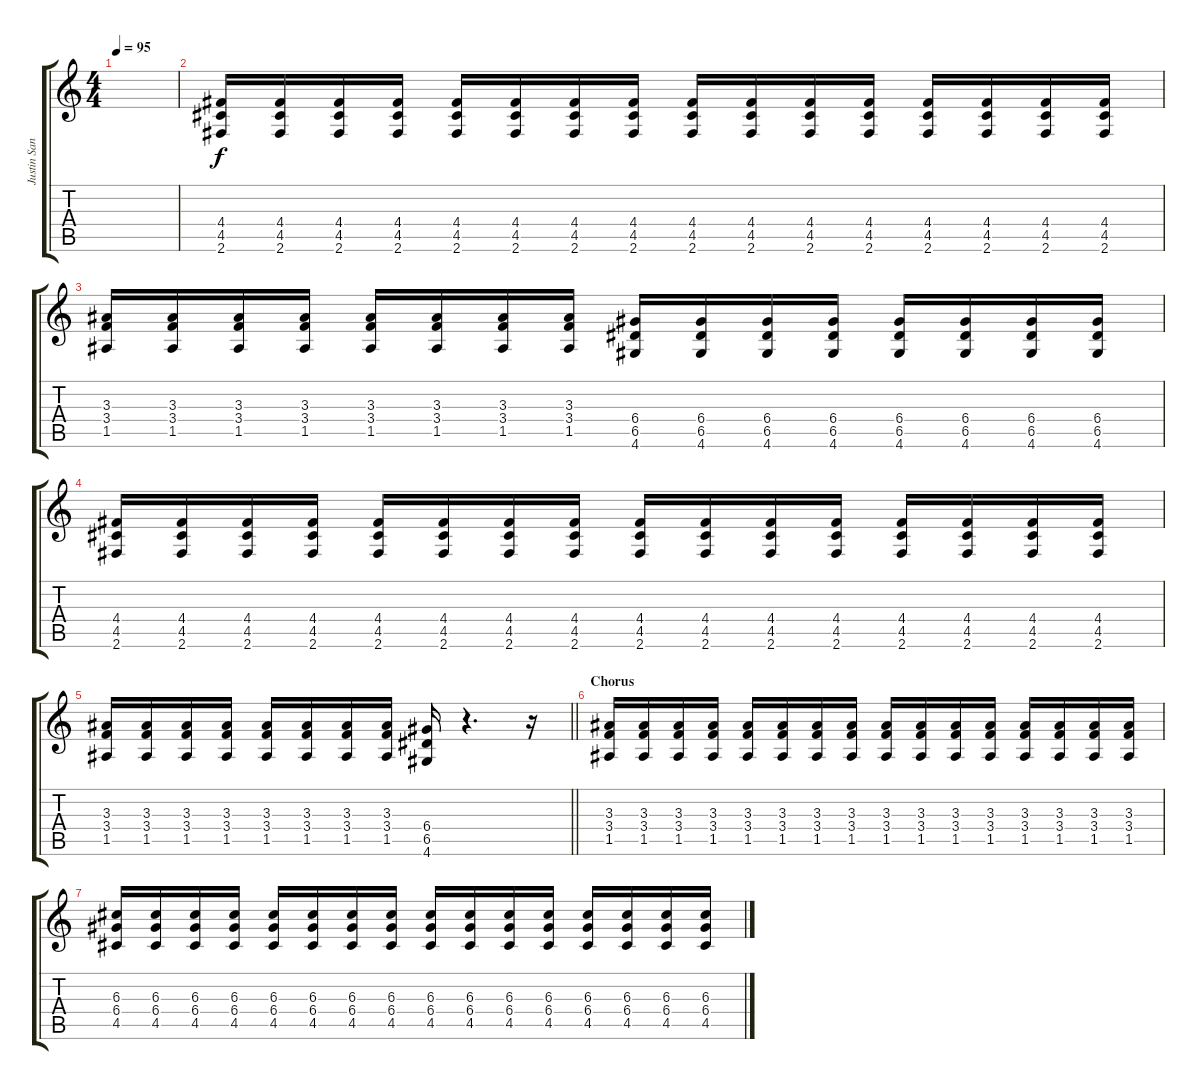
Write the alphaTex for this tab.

\track ("Justin Sane" "Justin San") {instrument distortionguitar}
\staff {score tabs}
\tuning (E4 B3 G3 D3 A2 E2) {hide}
\ts (4 4)
\tempo 95
\clef g2
\ks c
|
(4.4 4.5 2.6).16{instrument distortionguitar} (4.4 4.5 2.6).16 (4.4 4.5 2.6).16 (4.4 4.5 2.6).16 (4.4 4.5 2.6).16 (4.4 4.5 2.6).16 (4.4 4.5 2.6).16 (4.4 4.5 2.6).16 (4.4 4.5 2.6).16 (4.4 4.5 2.6).16 (4.4 4.5 2.6).16 (4.4 4.5 2.6).16 (4.4 4.5 2.6).16 (4.4 4.5 2.6).16 (4.4 4.5 2.6).16 (4.4 4.5 2.6).16 |
(3.3 3.4 1.5).16 (3.3 3.4 1.5).16 (3.3 3.4 1.5).16 (3.3 3.4 1.5).16 (3.3 3.4 1.5).16 (3.3 3.4 1.5).16 (3.3 3.4 1.5).16 (3.3 3.4 1.5).16 (6.4 6.5 4.6).16 (6.4 6.5 4.6).16 (6.4 6.5 4.6).16 (6.4 6.5 4.6).16 (6.4 6.5 4.6).16 (6.4 6.5 4.6).16 (6.4 6.5 4.6).16 (6.4 6.5 4.6).16 |
(4.4 4.5 2.6).16 (4.4 4.5 2.6).16 (4.4 4.5 2.6).16 (4.4 4.5 2.6).16 (4.4 4.5 2.6).16 (4.4 4.5 2.6).16 (4.4 4.5 2.6).16 (4.4 4.5 2.6).16 (4.4 4.5 2.6).16 (4.4 4.5 2.6).16 (4.4 4.5 2.6).16 (4.4 4.5 2.6).16 (4.4 4.5 2.6).16 (4.4 4.5 2.6).16 (4.4 4.5 2.6).16 (4.4 4.5 2.6).16 |
\barLineRight lightlight
(3.3 3.4 1.5).16 (3.3 3.4 1.5).16 (3.3 3.4 1.5).16 (3.3 3.4 1.5).16 (3.3 3.4 1.5).16 (3.3 3.4 1.5).16 (3.3 3.4 1.5).16 (3.3 3.4 1.5).16 (6.4 6.5 4.6).16 r.4{d} r.16 |
\section ("" "Chorus")
(3.3 3.4 1.5).16 (3.3 3.4 1.5).16 (3.3 3.4 1.5).16 (3.3 3.4 1.5).16 (3.3 3.4 1.5).16 (3.3 3.4 1.5).16 (3.3 3.4 1.5).16 (3.3 3.4 1.5).16 (3.3 3.4 1.5).16 (3.3 3.4 1.5).16 (3.3 3.4 1.5).16 (3.3 3.4 1.5).16 (3.3 3.4 1.5).16 (3.3 3.4 1.5).16 (3.3 3.4 1.5).16 (3.3 3.4 1.5).16 |
(6.3 6.4 4.5).16 (6.3 6.4 4.5).16 (6.3 6.4 4.5).16 (6.3 6.4 4.5).16 (6.3 6.4 4.5).16 (6.3 6.4 4.5).16 (6.3 6.4 4.5).16 (6.3 6.4 4.5).16 (6.3 6.4 4.5).16 (6.3 6.4 4.5).16 (6.3 6.4 4.5).16 (6.3 6.4 4.5).16 (6.3 6.4 4.5).16 (6.3 6.4 4.5).16 (6.3 6.4 4.5).16 (6.3 6.4 4.5).16
